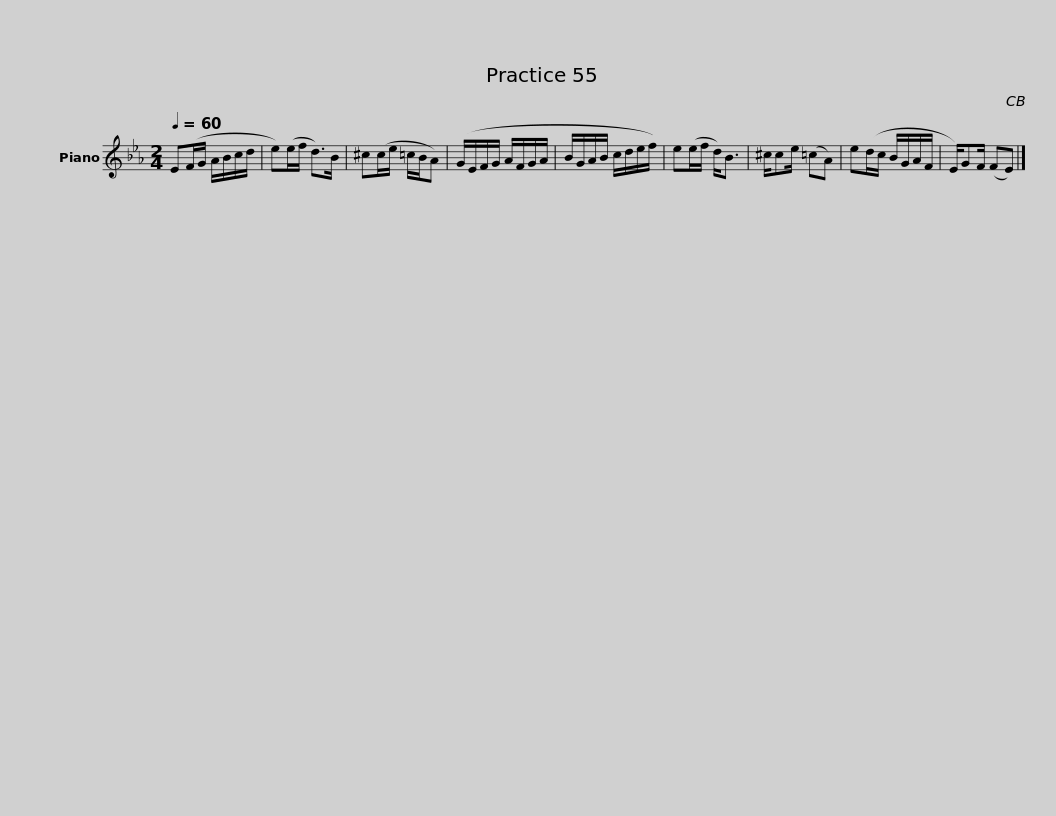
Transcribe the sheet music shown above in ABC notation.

X:1
L:1/8
Q:1/4=60
M:2/4
I:linebreak $
K:Eb
V:1 treble
V:1
 E(F/G/ A/B/c/d/ | e)(e/f/ d>)B | ^c(c/e/ =c/B/A) | (G/E/F/G/ A/F/G/A/ | B/G/A/B/ c/d/e/f/) | %5
 e(e/f/ d<)B | ^c/ce/ (=cA) |$ e(d/c/ B/G/A/F/ | E/)GF/ (FE) |] %9
